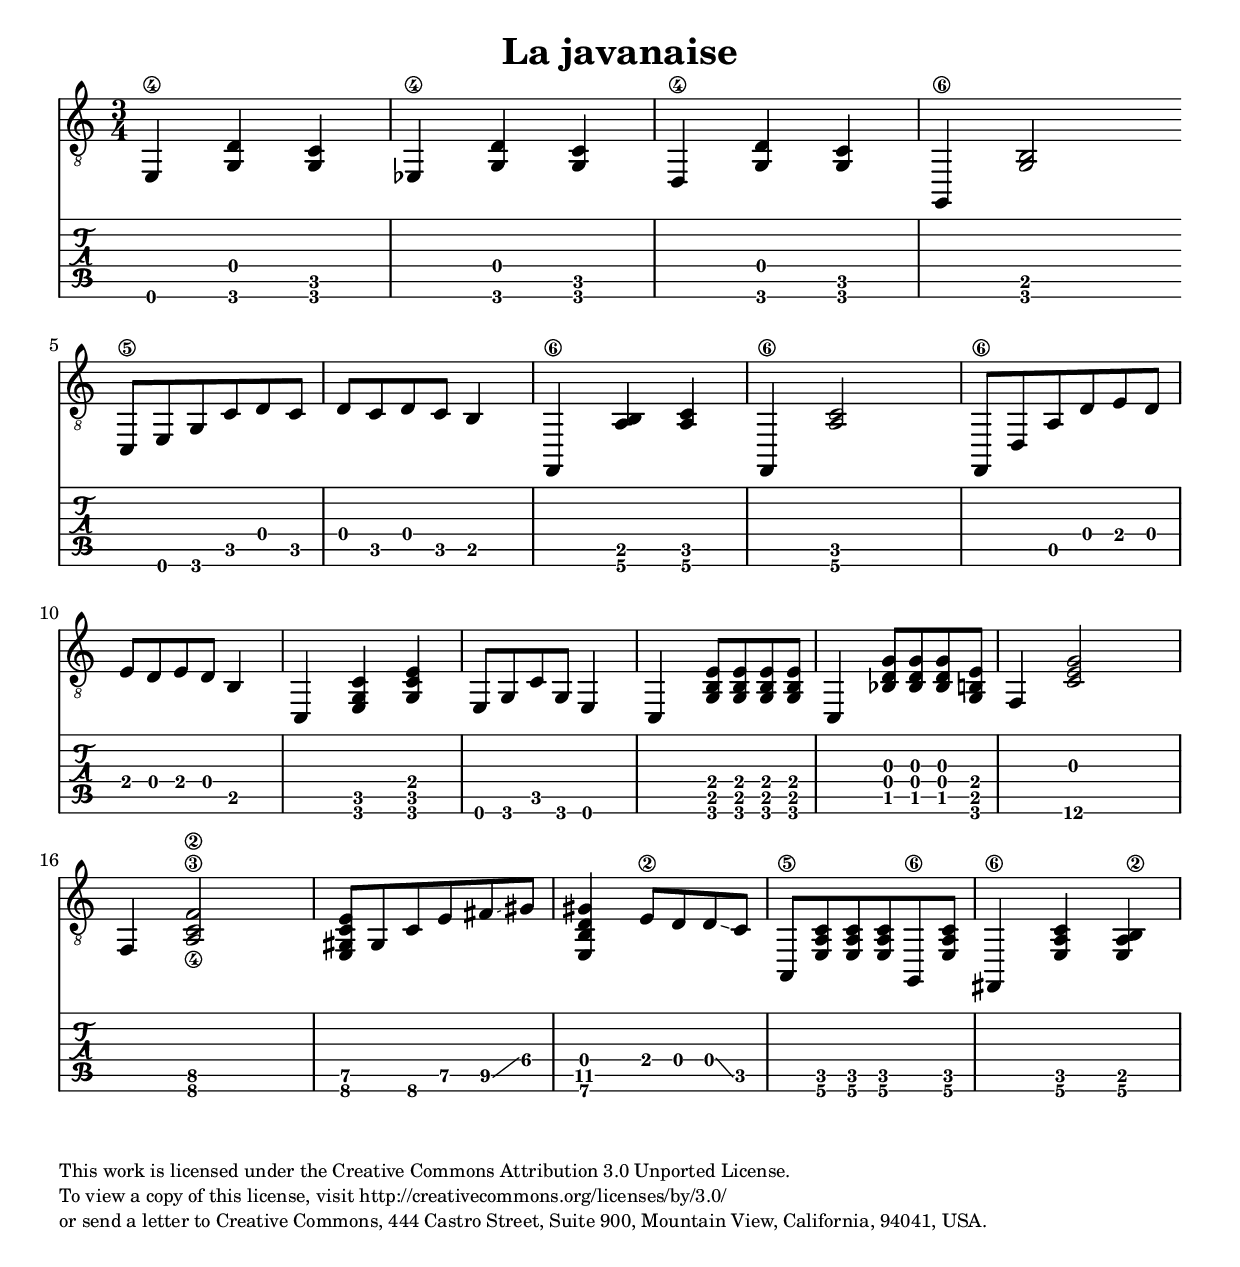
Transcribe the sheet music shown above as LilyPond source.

\include "common/functions.ly"
\include "common/baselayout.ly"


\header{
  title = "La javanaise"
}

theme = \relative  {
	\time 3/4
	\bar "|:"
	e,4\4 <g d'> <g c>
	ees4\4 <g d'> <g c>
	d4\4 <g d'> <g c>
	g,\6  <g' b>2
	\bar ":|"\break
	c,8\5 e g c d c 
	d c d c b4
	f,4\6 <a' b> <a c>
	f,4\6 <a' c>2
	f,8\6 d' a' d e d
	e d e d b4
	c,4 <e g c> <g c e>
	e8 g c g e4
	c4 <g' b e>8 <g b e>8 <g b e>8 <g b e>8
	c,4 <bes' d g>8 <bes d g>8 <bes d g>8 <g b e>8
	\set minimumFret = 8
	f4 <c' e g>2
	f,4 <a\4 c\3 f\2>2
	\set minimumFret = 5
	<e gis c e>8 gis c e fis \glissando gis
	\set minimumFret = 7	
	<e, b' d gis>4 
	\set minimumFret = 1
	e'8\2 d d \glissando c	
	a,\5 <e' a c> <e a c> <e a c> g,\6 <e' a c> 
	fis,4\6 <e' a c> <e a b\2> 

}

harmonies =  \chordmode {
	\time 3/4
     
}


\baseTab \theme \harmonies

\markup {
	\abs-fontsize #9
	\column {
		\line { This work is licensed under the Creative Commons Attribution 3.0 Unported License.}
		\line { To view a copy of this license, visit http://creativecommons.org/licenses/by/3.0/ }
		\line {or send a letter to Creative Commons, 444 Castro Street, Suite 900, Mountain View, California, 94041, USA. }
	}
}




\version "2.12.3"  % necessary for upgrading to future LilyPond versions.
